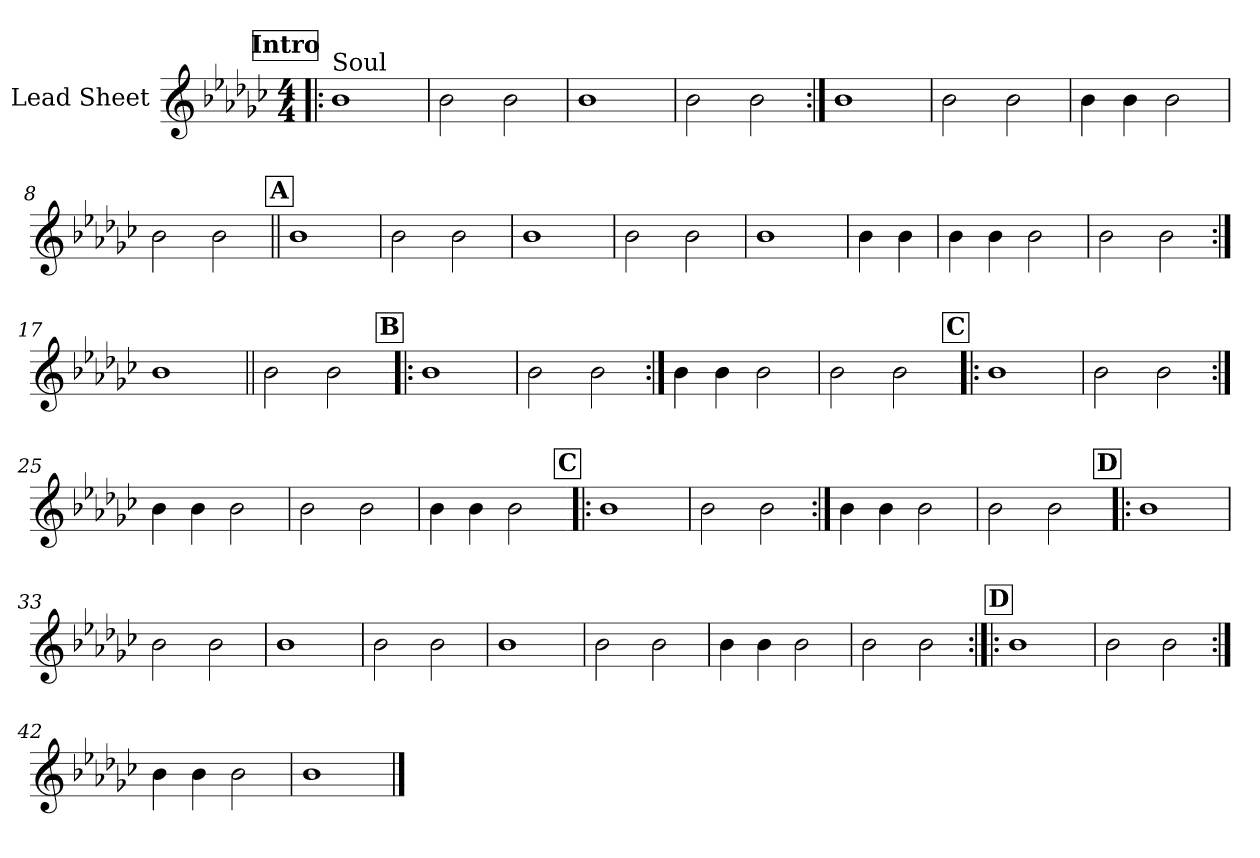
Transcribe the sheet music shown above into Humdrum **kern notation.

**kern
*part1
*staff1
*I"Lead Sheet
*clefG2
*k[b-e-a-d-g-c-]
*e-:
*M4/4
*MM70
!!LO:REH:place=s1:a:fs=14:t=Intro
=1!|:
!LO:TX:a:t=Soul
1b-
=2
2b-\
2b-\
=3
1b-
=4
2b-\
2b-\
!!LO:LB:g=z
=5:|!
1b-
=6
2b-\
2b-\
=7
4b-\
4b-\
2b-\
=8
2b-\
2b-\
!!LO:LB:g=z
!!LO:REH:place=s1:a:fs=14:t=A
=9||
1b-
=10
2b-\
2b-\
=11
1b-
=12
2b-\
2b-\
!!LO:LB:g=z
=13
1b-
=14
4b-\
4b-\
=15
4b-\
4b-\
2b-\
=16
2b-\
2b-\
=17:|!
1b-
!!LO:LB:g=z
=18||
2b-\
2b-\
!!LO:REH:place=s1:a:fs=14:t=B
=19!|:
1b-
=20
2b-\
2b-\
=21:|!
4b-\
4b-\
2b-\
!!LO:LB:g=z
=22
2b-\
2b-\
!!LO:REH:place=s1:a:fs=14:t=C
=23!|:
1b-
=24
2b-\
2b-\
=25:|!
4b-\
4b-\
2b-\
!!LO:LB:g=z
=26
2b-\
2b-\
=27
4b-\
4b-\
2b-\
!!LO:REH:place=s1:a:fs=14:t=C
=28!|:
1b-
=29
2b-\
2b-\
!!LO:LB:g=z
=30:|!
4b-\
4b-\
2b-\
=31
2b-\
2b-\
!!LO:REH:place=s1:a:fs=14:t=D
=32!|:
1b-
=33
2b-\
2b-\
!!LO:LB:g=z
=34
1b-
=35
2b-\
2b-\
=36
1b-
=37
2b-\
2b-\
!!LO:LB:g=z
=38
4b-\
4b-\
2b-\
=39
2b-\
2b-\
!!LO:REH:place=s1:a:fs=14:t=D
=40:|!|:
1b-
=41
2b-\
2b-\
!!LO:PB:g=z
=42:|!
4b-\
4b-\
2b-\
=43
1b-
==
*-
